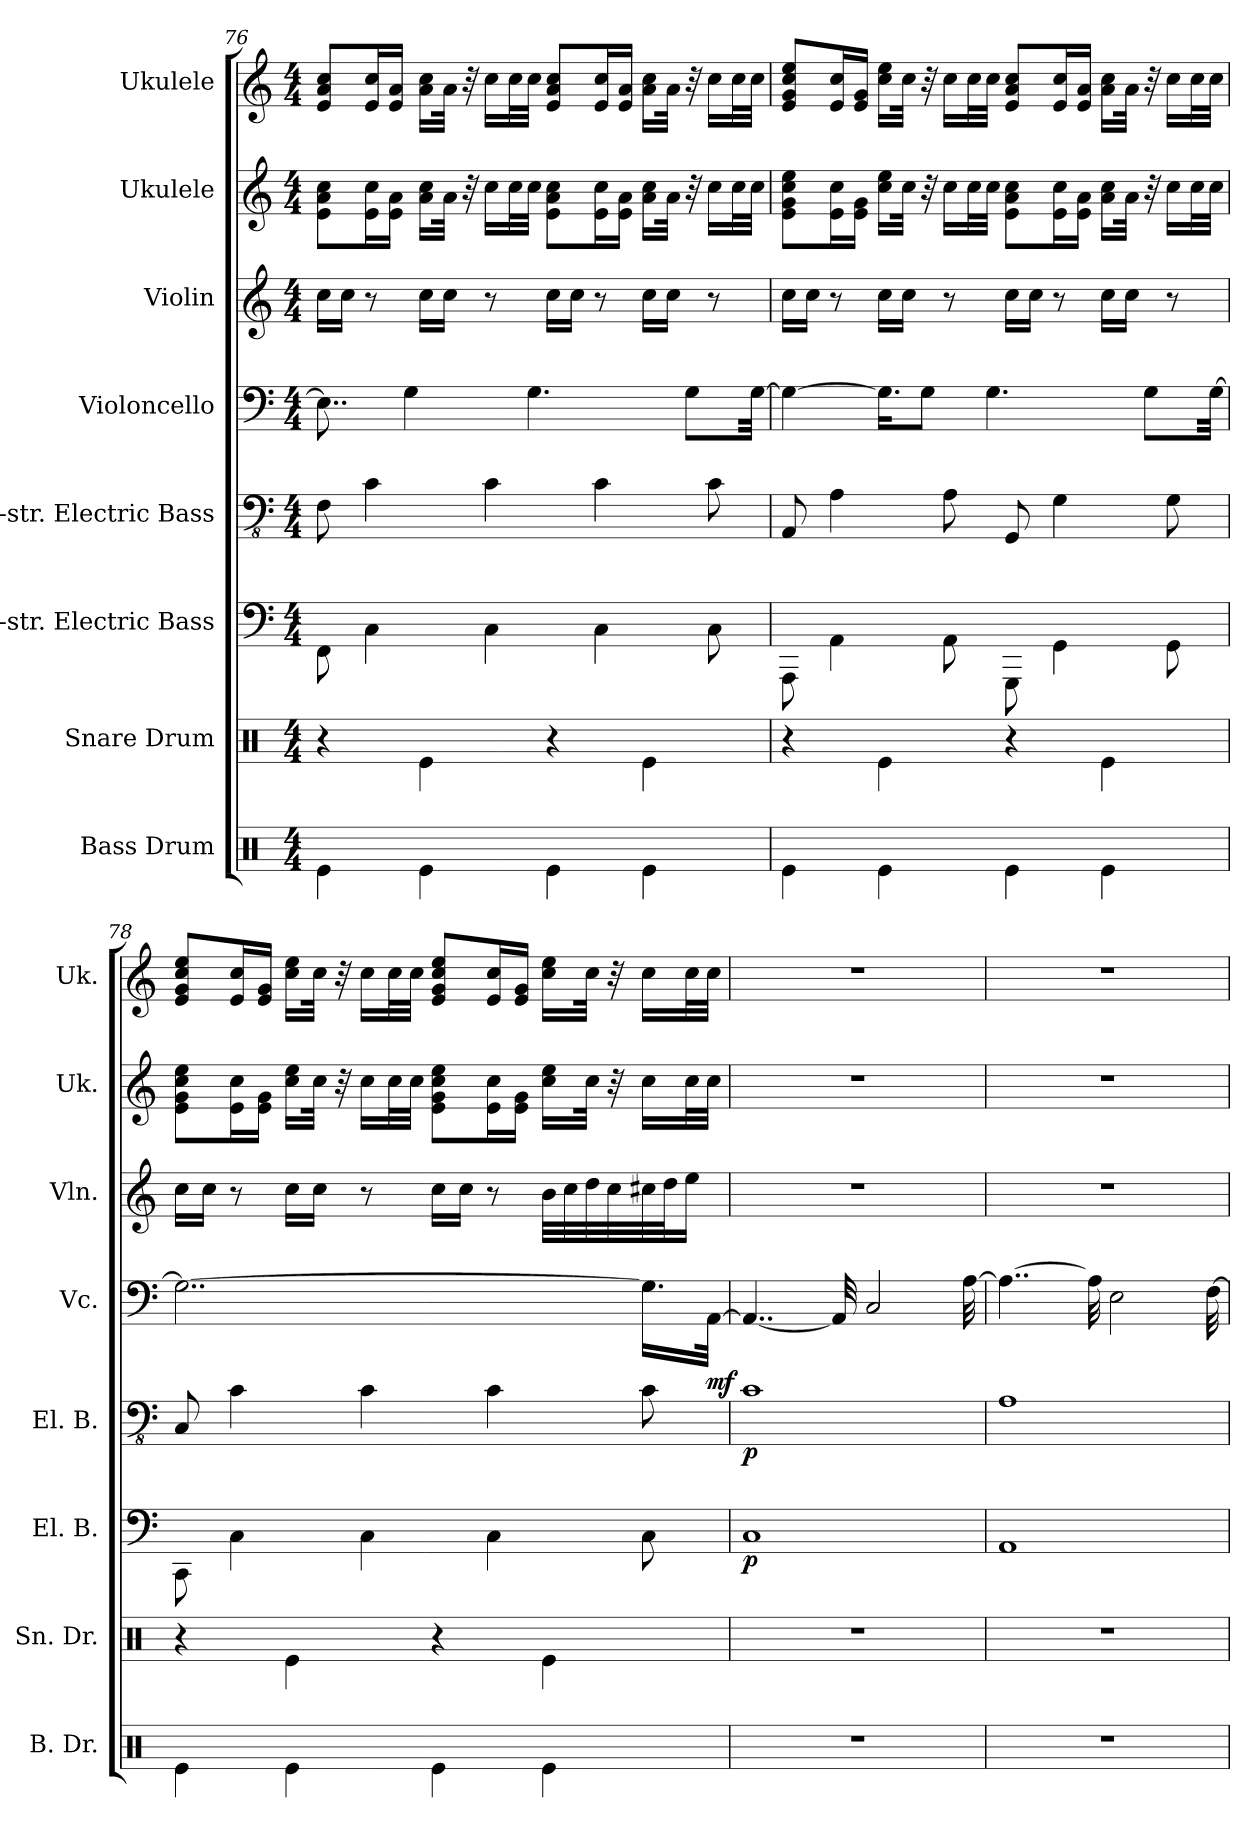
**kern	**kern	**kern	**dynam	**kern	**dynam	**kern	**dynam	**kern	**kern	**kern
*part8	*part7	*part6	*part6	*part5	*part5	*part4	*part4	*part3	*part2	*part1
*staff8	*staff7	*staff6	*staff6	*staff5	*staff5	*staff4	*staff4	*staff3	*staff2	*staff1
*I"Bass Drum	*I"Snare Drum	*I"5-str. Electric Bass	*	*I"5-str. Electric Bass	*	*I"Violoncello	*	*I"Violin	*I"Ukulele	*I"Ukulele
*I'B. Dr.	*I'Sn. Dr.	*I'El. B.	*	*I'El. B.	*	*I'Vc.	*	*I'Vln.	*I'Uk.	*I'Uk.
*clefX	*clefX	*	*	*clefFv4	*	*clefF4	*	*clefG2	*	*clefG2
*k[]	*k[]	*k[]	*	*k[]	*	*k[]	*	*k[]	*k[]	*k[]
*M4/4	*M4/4	*M4/4	*	*M4/4	*	*M4/4	*	*M4/4	*M4/4	*M4/4
=76	=76	=76	=76	=76	=76	=76	=76	=76	=76	=76
4Re\	4r	8FF\	.	8FF\	.	8..E\]	.	16cc\LL	8e\ 8a\ 8cc\L	8e/ 8a/ 8cc/L
.	.	.	.	.	.	.	.	16cc\JJ	.	.
.	.	4C\	.	4C\	.	.	.	8r	16e\ 16cc\L	16e/ 16cc/L
.	.	.	.	.	.	.	.	.	16e\ 16a\JJ	16e/ 16a/JJ
.	.	.	.	.	.	4G\	.	.	.	.
4Re\	4Re\	.	.	.	.	.	.	16cc\LL	16a\ 16cc\LL	16a\ 16cc\LL
.	.	.	.	.	.	.	.	16cc\JJ	32a\JJk	32a\JJk
.	.	.	.	.	.	.	.	.	32r	32r
.	.	4C\	.	4C\	.	.	.	8r	16cc\LL	16cc\LL
.	.	.	.	.	.	.	.	.	32cc\L	32cc\L
.	.	.	.	.	.	4.G\	.	.	32cc\JJJ	32cc\JJJ
4Re\	4r	.	.	.	.	.	.	16cc\LL	8e\ 8a\ 8cc\L	8e/ 8a/ 8cc/L
.	.	.	.	.	.	.	.	16cc\JJ	.	.
.	.	4C\	.	4C\	.	.	.	8r	16e\ 16cc\L	16e/ 16cc/L
.	.	.	.	.	.	.	.	.	16e\ 16a\JJ	16e/ 16a/JJ
4Re\	4Re\	.	.	.	.	.	.	16cc\LL	16a\ 16cc\LL	16a\ 16cc\LL
.	.	.	.	.	.	.	.	16cc\JJ	32a\JJk	32a\JJk
.	.	.	.	.	.	8G\L	.	.	32r	32r
.	.	8C\	.	8C\	.	.	.	8r	16cc\LL	16cc\LL
.	.	.	.	.	.	.	.	.	32cc\L	32cc\L
.	.	.	.	.	.	[32G\Jkk	.	.	32cc\JJJ	32cc\JJJ
!!LO:PB:g=z
=77	=77	=77	=77	=77	=77	=77	=77	=77	=77	=77
4Re\	4r	8AAA\	.	8AAA/	.	4G\_	.	16cc\LL	8e\ 8g\ 8cc\ 8ee\L	8e/ 8g/ 8cc/ 8ee/L
.	.	.	.	.	.	.	.	16cc\JJ	.	.
.	.	4AA\	.	4AA\	.	.	.	8r	16e\ 16cc\L	16e/ 16cc/L
.	.	.	.	.	.	.	.	.	16e\ 16g\JJ	16e/ 16g/JJ
4Re\	4Re\	.	.	.	.	16.G\KL]	.	16cc\LL	16cc\ 16ee\LL	16cc\ 16ee\LL
.	.	.	.	.	.	.	.	16cc\JJ	32cc\JJk	32cc\JJk
.	.	.	.	.	.	8G\J	.	.	32r	32r
.	.	8AA\	.	8AA\	.	.	.	8r	16cc\LL	16cc\LL
.	.	.	.	.	.	.	.	.	32cc\L	32cc\L
.	.	.	.	.	.	4.G\	.	.	32cc\JJJ	32cc\JJJ
4Re\	4r	8GGG\	.	8GGG/	.	.	.	16cc\LL	8e\ 8a\ 8cc\L	8e/ 8a/ 8cc/L
.	.	.	.	.	.	.	.	16cc\JJ	.	.
.	.	4GG\	.	4GG\	.	.	.	8r	16e\ 16cc\L	16e/ 16cc/L
.	.	.	.	.	.	.	.	.	16e\ 16a\JJ	16e/ 16a/JJ
4Re\	4Re\	.	.	.	.	.	.	16cc\LL	16a\ 16cc\LL	16a\ 16cc\LL
.	.	.	.	.	.	.	.	16cc\JJ	32a\JJk	32a\JJk
.	.	.	.	.	.	8G\L	.	.	32r	32r
.	.	8GG\	.	8GG\	.	.	.	8r	16cc\LL	16cc\LL
.	.	.	.	.	.	.	.	.	32cc\L	32cc\L
.	.	.	.	.	.	[32G\Jkk	.	.	32cc\JJJ	32cc\JJJ
=78	=78	=78	=78	=78	=78	=78	=78	=78	=78	=78
4Re\	4r	8CC\	.	8CC/	.	2..G\_	.	16cc\LL	8e\ 8g\ 8cc\ 8ee\L	8e/ 8g/ 8cc/ 8ee/L
.	.	.	.	.	.	.	.	16cc\JJ	.	.
.	.	4C\	.	4C\	.	.	.	8r	16e\ 16cc\L	16e/ 16cc/L
.	.	.	.	.	.	.	.	.	16e\ 16g\JJ	16e/ 16g/JJ
4Re\	4Re\	.	.	.	.	.	.	16cc\LL	16cc\ 16ee\LL	16cc\ 16ee\LL
.	.	.	.	.	.	.	.	16cc\JJ	32cc\JJk	32cc\JJk
.	.	.	.	.	.	.	.	.	32r	32r
.	.	4C\	.	4C\	.	.	.	8r	16cc\LL	16cc\LL
.	.	.	.	.	.	.	.	.	32cc\L	32cc\L
.	.	.	.	.	.	.	.	.	32cc\JJJ	32cc\JJJ
4Re\	4r	.	.	.	.	.	.	16cc\LL	8e\ 8g\ 8cc\ 8ee\L	8e/ 8g/ 8cc/ 8ee/L
.	.	.	.	.	.	.	.	16cc\JJ	.	.
.	.	4C\	.	4C\	.	.	.	8r	16e\ 16cc\L	16e/ 16cc/L
.	.	.	.	.	.	.	.	.	16e\ 16g\JJ	16e/ 16g/JJ
4Re\	4Re\	.	.	.	.	.	.	32b\LLL	16cc\ 16ee\LL	16cc\ 16ee\LL
.	.	.	.	.	.	.	.	32cc\	.	.
.	.	.	.	.	.	.	.	32dd\	32cc\JJk	32cc\JJk
.	.	.	.	.	.	.	.	32cc\	32r	32r
.	.	8C\	.	8C\	.	16.G\LL]	.	32cc#X\	16cc\LL	16cc\LL
.	.	.	.	.	.	.	.	32dd\J	.	.
.	.	.	.	.	.	.	.	16ee\JJ	32cc\L	32cc\L
!	!	!	!	!	!	!	!LO:DY:b	!	!	!
.	.	.	.	.	.	[32AA\JJk	mf	.	32cc\JJJ	32cc\JJJ
!!LO:PB:g=z
=79	=79	=79	=79	=79	=79	=79	=79	=79	=79	=79
!	!	!	!LO:DY:b	!	!LO:DY:b	!	!	!	!	!
1r	1r	1C	p	1C	p	4..AA/_	.	1r	1r	1r
.	.	.	.	.	.	32AA/]	.	.	.	.
.	.	.	.	.	.	2C/	.	.	.	.
.	.	.	.	.	.	[32A\	.	.	.	.
=80	=80	=80	=80	=80	=80	=80	=80	=80	=80	=80
1r	1r	1AA	.	1AA	.	4..A\_	.	1r	1r	1r
.	.	.	.	.	.	32A\]	.	.	.	.
.	.	.	.	.	.	2E\	.	.	.	.
.	.	.	.	.	.	[32F\	.	.	.	.
=	=	=	=	=	=	=	=	=	=	=
*-	*-	*-	*-	*-	*-	*-	*-	*-	*-	*-
